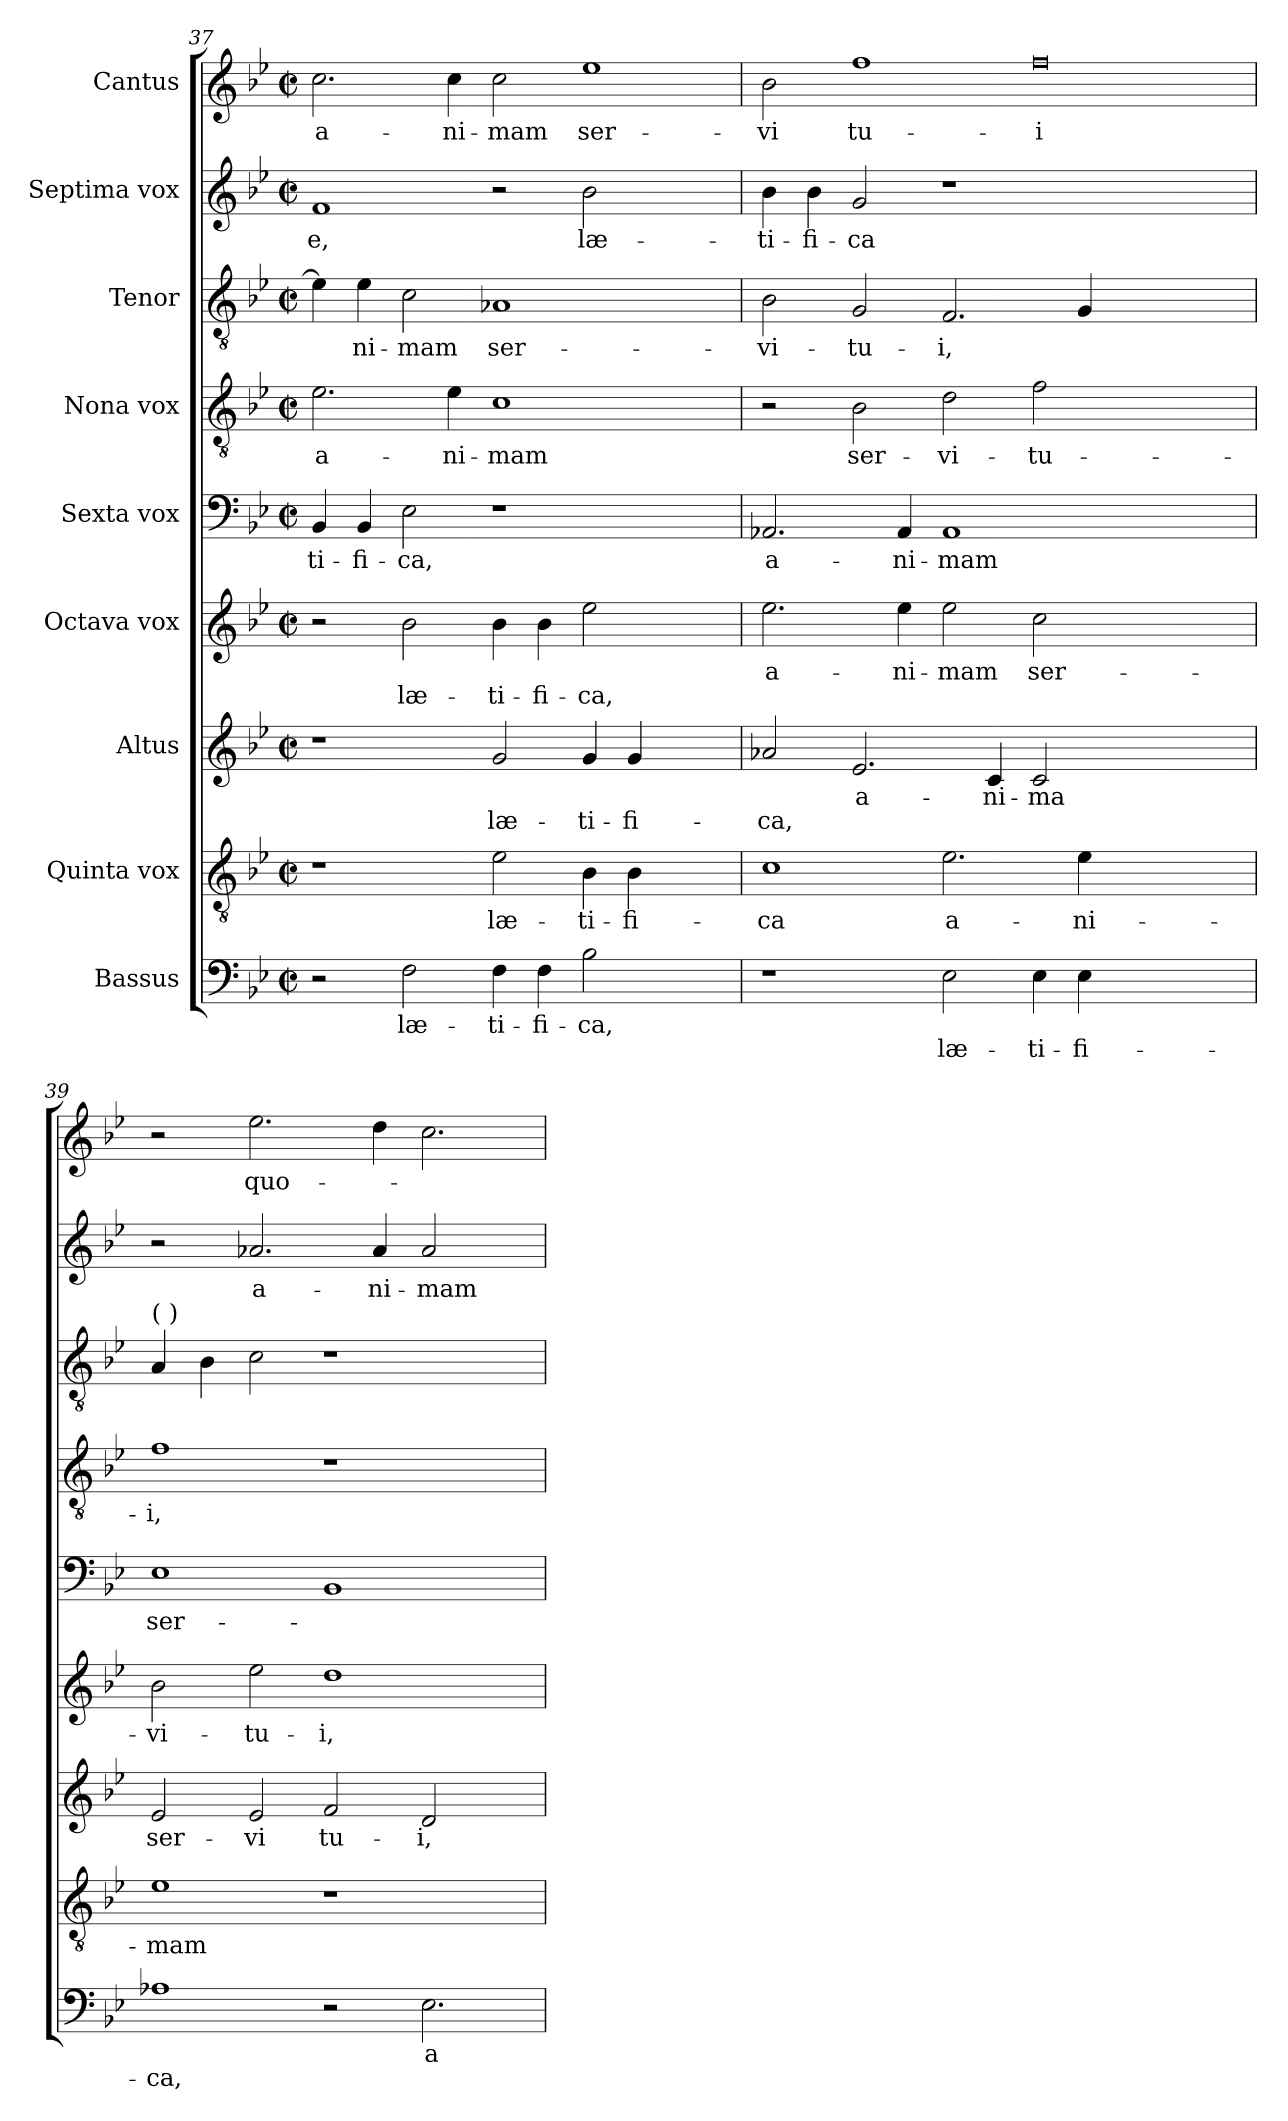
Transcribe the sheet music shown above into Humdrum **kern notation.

**kern	**text	**text	**kern	**text	**kern	**text	**text	**kern	**text	**text	**kern	**text	**kern	**text	**kern	**text	**kern	**text	**kern	**text
*part9	*part9	*part9	*part8	*part8	*part7	*part7	*part7	*part6	*part6	*part6	*part5	*part5	*part4	*part4	*part3	*part3	*part2	*part2	*part1	*part1
*staff9	*staff9	*staff9	*staff8	*staff8	*staff7	*staff7	*staff7	*staff6	*staff6	*staff6	*staff5	*staff5	*staff4	*staff4	*staff3	*staff3	*staff2	*staff2	*staff1	*staff1
*I"Bassus	*	*	*I"Quinta vox	*	*I"Altus	*	*	*I"Octava vox	*	*	*I"Sexta vox	*	*I"Nona vox	*	*I"Tenor	*	*I"Septima vox	*	*I"Cantus	*
!!LO:LB:g=z
*clefF4	*	*	*clefGv2	*	*clefG2	*	*	*clefG2	*	*	*clefF4	*	*clefGv2	*	*clefGv2	*	*clefG2	*	*clefG2	*
*k[b-e-]	*	*	*k[b-e-]	*	*k[b-e-]	*	*	*k[b-e-]	*	*	*k[b-e-]	*	*k[b-e-]	*	*k[b-e-]	*	*k[b-e-]	*	*k[b-e-]	*
*B-:	*	*	*B-:	*	*B-:	*	*	*B-:	*	*	*B-:	*	*B-:	*	*B-:	*	*B-:	*	*B-:	*
*M4/2	*	*	*M4/2	*	*M4/2	*	*	*M4/2	*	*	*M4/2	*	*M4/2	*	*M4/2	*	*M4/2	*	*M4/2	*
*met(c|)	*	*	*met(c|)	*	*met(c|)	*	*	*met(c|)	*	*	*met(c|)	*	*met(c|)	*	*met(c|)	*	*met(c|)	*	*met(c|)	*
=37	=37	=37	=37	=37	=37	=37	=37	=37	=37	=37	=37	=37	=37	=37	=37	=37	=37	=37	=37	=37
!	!	!	!	!	!	!	!	!	!	!	!	!LO:LY:b	!	!LO:LY:b	!	!	!	!LO:LY:b	!	!LO:LY:b
2r	.	.	1r	.	1r	.	.	2r	.	.	4BB-	-ti-	2.e-	a-	4e-]	.	1f	-e,	2.cc	a-
!	!	!	!	!	!	!	!	!	!	!	!	!LO:LY:b	!	!	!	!LO:LY:b	!	!	!	!
.	.	.	.	.	.	.	.	.	.	.	4BB-	-fi-	.	.	4e-	-ni-	.	.	.	.
!	!LO:LY:b	!	!	!	!	!	!	!	!	!LO:LY:b	!	!LO:LY:b	!	!	!	!LO:LY:b	!	!	!	!
2F	læ-	.	.	.	.	.	.	2b-	.	læ-	2E-	-ca,	.	.	2c	-mam	.	.	.	.
!	!	!	!	!	!	!	!	!	!	!	!	!	!	!LO:LY:b	!	!	!	!	!	!LO:LY:b
.	.	.	.	.	.	.	.	.	.	.	.	.	4e-	-ni-	.	.	.	.	4cc	-ni-
!	!LO:LY:b	!	!	!LO:LY:b	!	!	!LO:LY:b	!	!	!LO:LY:b	!	!	!	!LO:LY:b	!	!LO:LY:b	!	!	!	!LO:LY:b
4F	-ti-	.	2e-	læ-	2g	.	læ-	4b-	.	-ti-	1r	.	1c	-mam	1A-X	ser-	2r	.	2cc	-mam
!	!LO:LY:b	!	!	!	!	!	!	!	!	!LO:LY:b	!	!	!	!	!	!	!	!	!	!
4F	-fi-	.	.	.	.	.	.	4b-	.	-fi-	.	.	.	.	.	.	.	.	.	.
!	!LO:LY:b	!	!	!LO:LY:b	!	!	!LO:LY:b	!	!	!LO:LY:b	!	!	!	!	!	!	!	!LO:LY:b	!	!LO:LY:b
2B-	-ca,	.	4B-	-ti-	4g	.	-ti-	2ee-	.	-ca,	.	.	.	.	.	.	2b-	læ-	1ee-	ser-
!	!	!	!	!LO:LY:b	!	!	!LO:LY:b	!	!	!	!	!	!	!	!	!	!	!	!	!
.	.	.	4B-	-fi-	4g	.	-fi-	.	.	.	.	.	.	.	.	.	.	.	.	.
2ryy	.	.	2ryy	.	2ryy	.	.	2ryy	.	.	2ryy	.	2ryy	.	2ryy	.	2ryy	.	.	.
=38	=38	=38	=38	=38	=38	=38	=38	=38	=38	=38	=38	=38	=38	=38	=38	=38	=38	=38	=38	=38
!	!	!	!	!LO:LY:b	!	!	!LO:LY:b	!	!LO:LY:b	!	!	!LO:LY:b	!	!	!	!LO:LY:b	!	!LO:LY:b	!	!LO:LY:b
1r	.	.	1c	-ca	2a-X	.	-ca,	2.ee-	a-	.	2.AA-X	a-	2r	.	2B-	-vi-	4b-	-ti-	2b-	-vi
!	!	!	!	!	!	!	!	!	!	!	!	!	!	!	!	!	!	!LO:LY:b	!	!
.	.	.	.	.	.	.	.	.	.	.	.	.	.	.	.	.	4b-	-fi-	.	.
!	!	!	!	!	!	!LO:LY:b	!	!	!	!	!	!	!	!LO:LY:b	!	!LO:LY:b	!	!LO:LY:b	!	!LO:LY:b
.	.	.	.	.	2.e-	a-	.	.	.	.	.	.	2B-	ser-	2G	-tu-	2g	-ca	1ff	tu-
!	!	!	!	!	!	!	!	!	!LO:LY:b	!	!	!LO:LY:b	!	!	!	!	!	!	!	!
.	.	.	.	.	.	.	.	4ee-	-ni-	.	4AA-	-ni-	.	.	.	.	.	.	.	.
!	!	!LO:LY:b	!	!LO:LY:b	!	!	!	!	!LO:LY:b	!	!	!LO:LY:b	!	!LO:LY:b	!	!LO:LY:b	!	!	!	!
2E-	.	læ-	2.e-	a-	.	.	.	2ee-	-mam	.	1AA-	-mam	2d	-vi-	2.F	-i,	1r	.	.	.
!	!	!	!	!	!	!LO:LY:b	!	!	!	!	!	!	!	!	!	!	!	!	!	!
.	.	.	.	.	4c	-ni-	.	.	.	.	.	.	.	.	.	.	.	.	.	.
!	!	!LO:LY:b	!	!	!	!LO:LY:b	!	!	!LO:LY:b	!	!	!	!	!LO:LY:b	!	!	!	!	!	!LO:LY:b
4E-	.	-ti-	.	.	2c	-ma	.	2cc	ser-	.	.	.	2f	-tu-	.	.	.	.	0ff	-i
!	!	!LO:LY:b	!	!LO:LY:b	!	!	!	!	!	!	!	!	!	!	!	!	!	!	!	!
4E-	.	-fi-	4e-	-ni-	.	.	.	.	.	.	.	.	.	.	4G	.	.	.	.	.
1.ryy	.	.	1.ryy	.	1.ryy	.	.	1.ryy	.	.	1.ryy	.	1.ryy	.	1.ryy	.	1.ryy	.	.	.
!!LO:LB:g=z
=39	=39	=39	=39	=39	=39	=39	=39	=39	=39	=39	=39	=39	=39	=39	=39	=39	=39	=39	=39	=39
!	!	!	!	!	!	!	!	!	!	!	!	!	!	!	!LO:TX:a:t=(  )	!	!	!	!	!
!	!	!LO:LY:b	!	!LO:LY:b	!	!LO:LY:b	!	!	!LO:LY:b	!	!	!LO:LY:b	!	!LO:LY:b	!	!	!	!	!	!
1A-	.	-ca,	1e-	-mam	2e-	ser-	.	2b-	-vi-	.	1E-	ser-	1f	-i,	4A	.	2r	.	2r	.
.	.	.	.	.	.	.	.	.	.	.	.	.	.	.	4B-	.	.	.	.	.
!	!	!	!	!	!	!LO:LY:b	!	!	!LO:LY:b	!	!	!	!	!	!	!	!	!LO:LY:b	!	!LO:LY:b
.	.	.	.	.	2e-	-vi	.	2ee-	-tu-	.	.	.	.	.	2c	.	2.a-X	a-	2.ee-	quo-
!	!	!	!	!	!	!LO:LY:b	!	!	!LO:LY:b	!	!	!	!	!	!	!	!	!	!	!
2r	.	.	1r	.	2f	tu-	.	1dd	-i,	.	1BB-	.	1r	.	1r	.	.	.	.	.
!	!	!	!	!	!	!	!	!	!	!	!	!	!	!	!	!	!	!LO:LY:b	!	!
.	.	.	.	.	.	.	.	.	.	.	.	.	.	.	.	.	4a-	-ni-	4dd	.
!	!LO:LY:b	!	!	!	!	!LO:LY:b	!	!	!	!	!	!	!	!	!	!	!	!LO:LY:b	!	!
2.E-	a-	.	.	.	2d	-i,	.	.	.	.	.	.	.	.	.	.	2a-	-mam	2.cc	.
.	.	.	4ryy	.	4ryy	.	.	4ryy	.	.	4ryy	.	4ryy	.	4ryy	.	4ryy	.	.	.
=	=	=	=	=	=	=	=	=	=	=	=	=	=	=	=	=	=	=	=	=
*-	*-	*-	*-	*-	*-	*-	*-	*-	*-	*-	*-	*-	*-	*-	*-	*-	*-	*-	*-	*-
